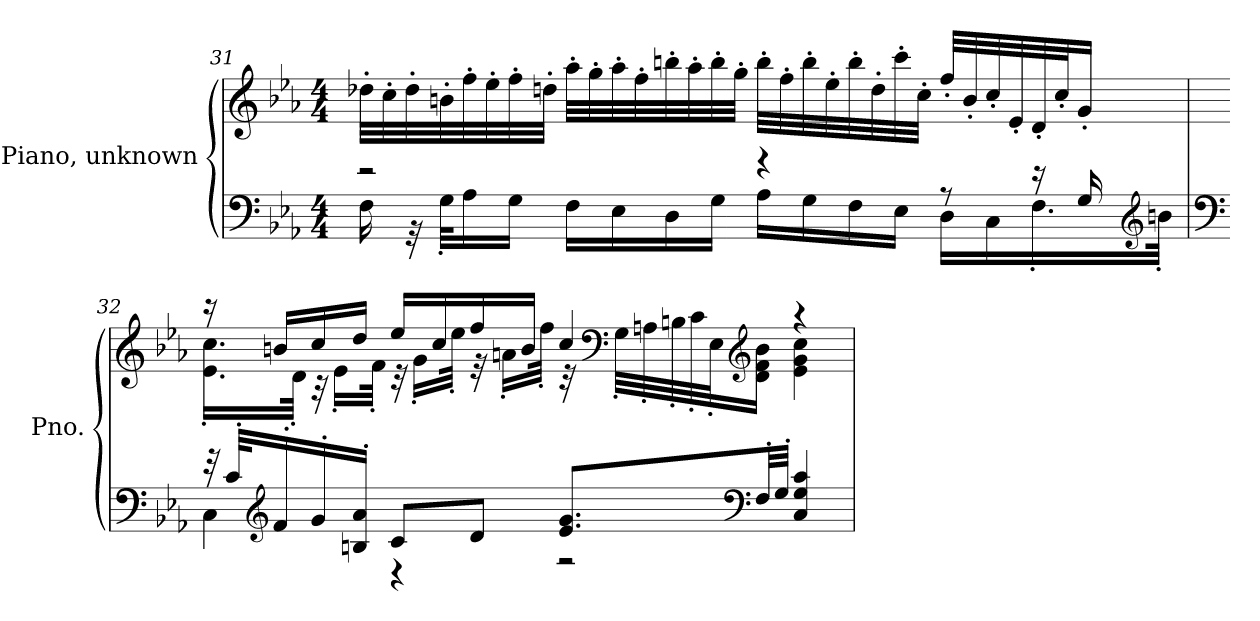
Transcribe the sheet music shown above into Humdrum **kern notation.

**kern	**kern
*part1	*part1
*staff2	*staff1
*I"Piano, unknown	*
*I'Pno.	*
!!LO:PB:g=z
*clefF4	*clefG2
*k[b-e-a-]	*k[b-e-a-]
*M4/4	*M4/4
=31	=31
*^	*
2r	16F\	32dd-X'\LLL
.	.	32cc'\
.	32r	32dd-'\
.	32G'\KLL	32bn'\
.	16A-\	32ff'\
.	.	32ee-'\
.	16G\JJ	32ff'\
.	.	32ddn'\JJJ
.	16F\LL	32aa-'\LLL
.	.	32gg'\
.	16E-\	32aa-'\
.	.	32ff'\
.	16D\	32bbn'\
.	.	32aa-'\
.	16G\JJ	32bb'\
.	.	32gg'\JJJ
4r	16A-\LL	32bb'\LLL
.	.	32ff'\
.	16G\	32bb'\
.	.	32ee-'\
.	16F\	32bb'\
.	.	32dd'\
.	16E-\JJ	32ccc'\
.	.	32cc'\JJJ
8r	16D\LL	32ff'/LLL
.	.	32b'/
.	16C\	32cc'/
.	.	32e-'/
16r	16.F'\	32d'/
.	.	32cc'/J
16G/	.	16g'/JJ
*clefG2	*	*
.	32bn'\JJk	.
!!LO:LB:g=z
=32	=32	=32
*clefF4	*	*
*	*	*^
32r	4C\	16r	16.e-\' 16.cc\'LL
32c'/KLL	.	.	.
*clefG2	*	*	*
16f'/	.	16bn/LL	.
.	.	.	32d'\JJk
16g'/	.	16cc/	32r
.	.	.	16e-'\LL
16Bn/' 16a-/'JJ	.	16dd/JJ	.
.	.	.	32f'\JJk
8c/L	4r	16ee-/LL	32r
.	.	.	16g'\LL
.	.	16cc/	.
.	.	.	32ee-'\JJk
8d/J	.	16ff/	32r
.	.	.	16an'\LL
.	.	16b/JJ	.
.	.	.	32ff'\JJk
8.e-/ 8.g/L	2r	4cc/	32r
*	*	*clefF4	*
.	.	.	32G'\LLL
.	.	.	32An'\
.	.	.	32Bn'\
.	.	.	32c'\
.	.	.	32E-'\J
*clefF4	*	*clefG2	*
32F'/LL	.	.	16d\ 16f\ 16b\JJ
32G'/JJJ	.	.	.
4C/ 4G/ 4c/	.	4r	4e-\ 4g\ 4cc\
*v	*v	*	*
*	*v	*v
=	=
*-	*-
